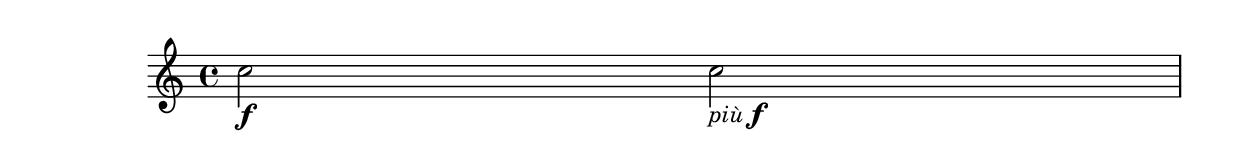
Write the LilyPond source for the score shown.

%% DO NOT EDIT this file manually; it is automatically
%% generated from LSR http://lsr.dsi.unimi.it
%% Make any changes in LSR itself, or in Documentation/snippets/new/ ,
%% and then run scripts/auxiliar/makelsr.py
%%
%% This file is in the public domain.
\version "2.14.0"

\header {
  lsrtags = "expressive-marks, text"

%% Translation of GIT committish: 70f5f30161f7b804a681cd080274bfcdc9f4fe8c
  texidoces = "
Ciertas indicaciones dinámicas pueden llevar textos (como @qq{più
forte} o @qq{piano subito}). Se pueden producir usando un bloque
@code{\\markup}.

"
  doctitlees = "Combinar indicaciones dinámicas con marcados textuales"

  texidoc = "
Some dynamics may involve text indications (such as @qq{più forte} or
@qq{piano subito}). These can be produced using a @code{\\markup}
block.

"
  doctitle = "Combining dynamics with markup texts"
} % begin verbatim

piuF = \markup { \italic più \dynamic f }
\layout { ragged-right = ##f }
\relative c'' {
  c2\f c-\piuF
}


